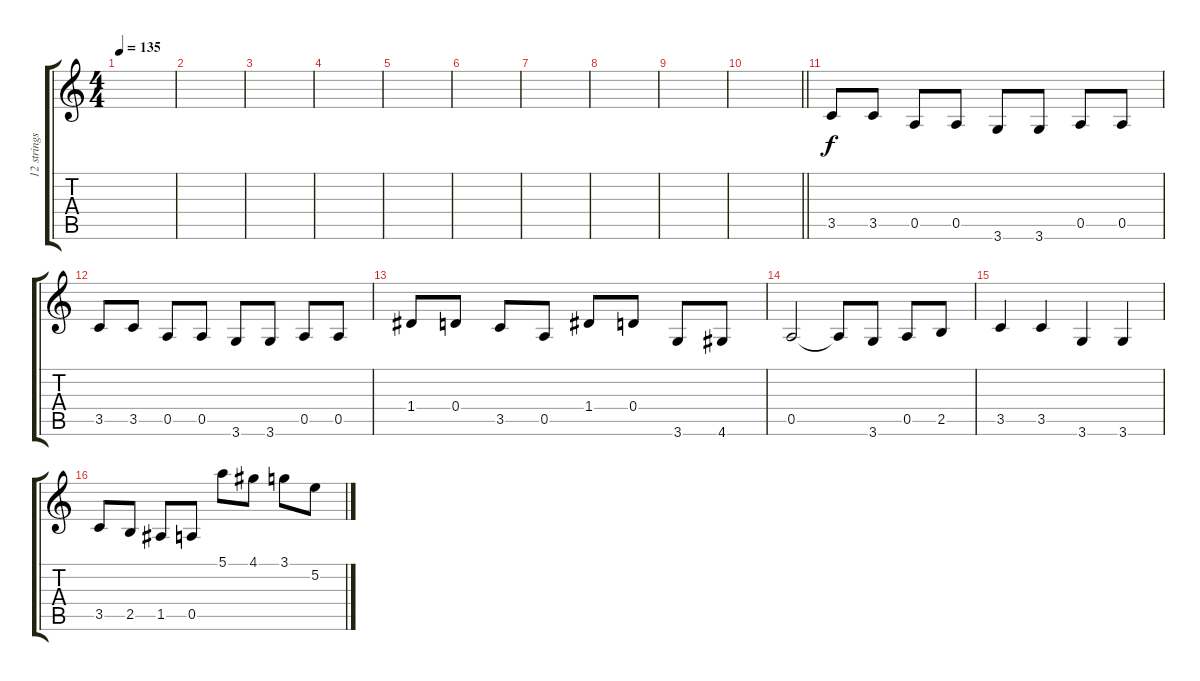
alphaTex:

\track ("12 strings guitar" "12 strings") {instrument acousticguitarsteel}
\staff {score tabs}
\tuning (E4 B3 G3 D3 A2 E2) {hide}
\ts (4 4)
\tempo 135
\clef g2
\ks c
|
|
|
|
|
|
|
|
|
\barLineRight lightlight
|
3.5.8 3.5.8 0.5.8 0.5.8 3.6.8 3.6.8 0.5.8 0.5.8 |
3.5.8 3.5.8 0.5.8 0.5.8 3.6.8 3.6.8 0.5.8 0.5.8 |
1.4.8 0.4.8 3.5.8 0.5.8 1.4.8 0.4.8 3.6.8 4.6.8 |
0.5.2 0.5{t}.8 3.6.8 0.5.8 2.5.8 |
3.5.4 3.5.4 3.6.4 3.6.4 |
3.5.8 2.5.8 1.5.8 0.5.8 5.1.8 4.1.8 3.1.8 5.2.8
